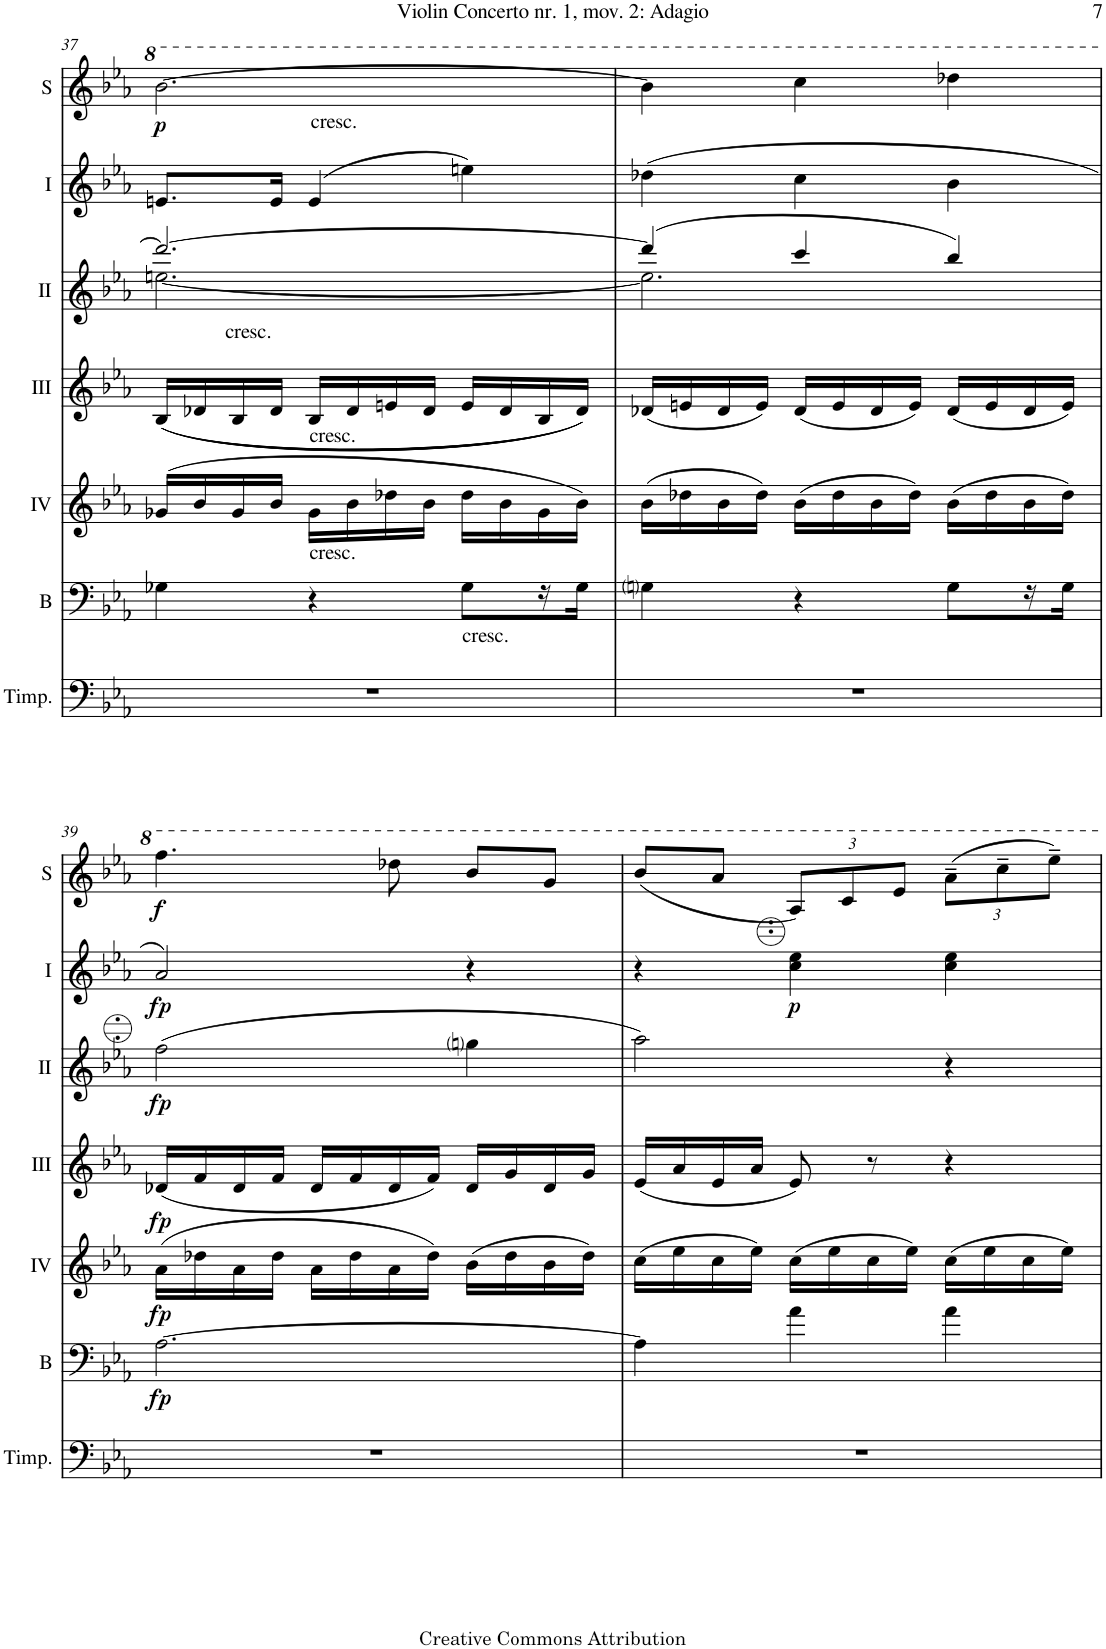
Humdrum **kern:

**kern	**kern	**dynam	**kern	**dynam	**kern	**dynam	**kern	**dynam	**kern	**dynam	**kern	**dynam
*part7	*part6	*part6	*part5	*part5	*part4	*part4	*part3	*part3	*part2	*part2	*part1	*part1
*staff7	*staff6	*staff6	*staff5	*staff5	*staff4	*staff4	*staff3	*staff3	*staff2	*staff2	*staff1	*staff1
*I"Timpani	*I"Bass	*	*I"Acc. 4	*	*I"Acc. 3	*	*I"Acc. 2	*	*I"Acc. 1	*	*I"Solo	*
*I'Timp.	*I'B	*	*	*	*	*	*	*	*	*	*I'S	*
!!LO:PB:g=z
*clefF4	*clefF4	*	*clefG2	*	*clefG2	*	*clefG2	*	*clefG2	*	*clefG2	*
*	*Trd7c12	*	*Trd7c12	*	*	*	*	*	*	*	*	*
*k[b-e-a-]	*k[b-e-a-]	*	*k[b-e-a-]	*	*k[b-e-a-]	*	*k[b-e-a-]	*	*k[b-e-a-]	*	*k[b-e-a-]	*
*M3/4	*M3/4	*	*M3/4	*	*M3/4	*	*M3/4	*	*M3/4	*	*M3/4	*
=37	=37	=37	=37	=37	=37	=37	=37	=37	=37	=37	=37	=37
*	*	*	*	*	*	*	*^	*	*	*	*	*
!	!	!	!	!	!	!	!LO:TX:b:t=cresc.	!	!	!	!	!	!
!	!	!	!	!	!	!	!	!	!	!	!	!	!LO:DY:b
2.r	4G-X\	.	(16g-X/LL	.	((16B-/LL	.	2.dd-/_	[2.en\	.	8.en/L	.	[2.bb-\	p
.	.	.	16b-/	.	16d-X/	.	.	.	.	.	.	.	.
.	.	.	16g-/	.	16B-/	.	.	.	.	.	.	.	.
.	.	.	16b-/JJ	.	16d-/JJ	.	.	.	.	16e/Jk	.	.	.
!	!	!	!	!	!	!	!	!	!	!LO:TX:a:t=cresc.	!	!	!
!	!	!	!	!	!LO:TX:b:t=cresc.	!	!	!	!	!	!	!	!
!	!	!	!LO:TX:b:t=cresc.	!	!	!	!	!	!	!	!	!	!
.	4r	.	16g-\LL	.	16B-/LL	.	.	.	.	(4e/	.	.	.
.	.	.	16b-\	.	16d-/	.	.	.	.	.	.	.	.
.	.	.	16dd-X\	.	16en/	.	.	.	.	.	.	.	.
.	.	.	16b-\JJ	.	16d-/JJ	.	.	.	.	.	.	.	.
!	!LO:TX:b:t=cresc.	!	!	!	!	!	!	!	!	!	!	!	!
.	8G-\L	.	16dd-\LL	.	16e/LL	.	.	.	.	4een\)	.	.	.
.	.	.	16b-\	.	16d-/	.	.	.	.	.	.	.	.
.	16r	.	16g-\	.	16B-/	.	.	.	.	.	.	.	.
.	16G-\JJ	.	16b-\JJ)	.	16d-/JJ))	.	.	.	.	.	.	.	.
=38	=38	=38	=38	=38	=38	=38	=38	=38	=38	=38	=38	=38	=38
2.r	4Gni\	.	(16b-\LL	.	(16d-X/LL	.	(4dd-/]	2.e\]	.	(4dd-X\	.	4bb-\]	.
.	.	.	16dd-X\	.	16en/	.	.	.	.	.	.	.	.
.	.	.	16b-\	.	16d-/	.	.	.	.	.	.	.	.
.	.	.	16dd-\JJ)	.	16e/JJ)	.	.	.	.	.	.	.	.
.	4r	.	(16b-\LL	.	(16d-/LL	.	4cc/	.	.	4cc\	.	4ccc\	.
.	.	.	16dd-\	.	16e/	.	.	.	.	.	.	.	.
.	.	.	16b-\	.	16d-/	.	.	.	.	.	.	.	.
.	.	.	16dd-\JJ)	.	16e/JJ)	.	.	.	.	.	.	.	.
.	8G\L	.	(16b-\LL	.	(16d-/LL	.	4b-/)	.	.	4b-\	.	4ddd-X\	.
.	.	.	16dd-\	.	16e/	.	.	.	.	.	.	.	.
.	16r	.	16b-\	.	16d-/	.	.	.	.	.	.	.	.
.	16G\JJ	.	16dd-\JJ)	.	16e/JJ)	.	.	.	.	.	.	.	.
!!LO:LB:g=z
=39	=39	=39	=39	=39	=39	=39	=39	=39	=39	=39	=39	=39	=39
!	!	!LO:DY:b	!	!LO:DY:b	!	!LO:DY:b	!	!	!LO:DY:b	!	!LO:DY:b	!	!LO:DY:b
2.r	[2.A-\	fp	(16a-\LL	fp	(16d-X/LL	fp	(2f\	2ryy	fp	2a-/)	fp	4.fff\	f
.	.	.	16dd-X\	.	16f/	.	.	.	.	.	.	.	.
.	.	.	16a-\	.	16d-/	.	.	.	.	.	.	.	.
.	.	.	16dd-\JJ	.	16f/JJ	.	.	.	.	.	.	.	.
.	.	.	16a-\LL	.	16d-/LL	.	.	.	.	.	.	.	.
.	.	.	16dd-\	.	16f/	.	.	.	.	.	.	.	.
.	.	.	16a-\	.	16d-/	.	.	.	.	.	.	8ddd-X\	.
.	.	.	16dd-\JJ)	.	16f/JJ)	.	.	.	.	.	.	.	.
.	.	.	(16b-\LL	.	16d-/LL	.	4gni\	4ryy	.	4r	.	8bb-/L	.
.	.	.	16dd-\	.	16g/	.	.	.	.	.	.	.	.
.	.	.	16b-\	.	16d-/	.	.	.	.	.	.	8gg/J	.
.	.	.	16dd-\JJ)	.	16g/JJ	.	.	.	.	.	.	.	.
*	*	*	*	*	*	*	*v	*v	*	*	*	*	*
=40	=40	=40	=40	=40	=40	=40	=40	=40	=40	=40	=40	=40
2.r	4A-\]	.	(16cc\LL	.	(16e-/LL	.	2a-\)	.	4r	.	(8bb-/L	.
.	.	.	16ee-\	.	16a-/	.	.	.	.	.	.	.
.	.	.	16cc\	.	16e-/	.	.	.	.	.	8aa-/J	.
.	.	.	16ee-\JJ)	.	16a-/JJ	.	.	.	.	.	.	.
*	*	*	*	*	*	*	*	*	*	*	*Xbrackettup	*
!	!	!	!	!	!	!	!	!	!	!LO:DY:b	!	!
.	4a-\	.	(16cc\LL	.	8e-/)	.	.	.	4cc\ 4ee-\	p	12a-/L)	.
.	.	.	16ee-\	.	.	.	.	.	.	.	.	.
.	.	.	.	.	.	.	.	.	.	.	12cc/	.
.	.	.	16cc\	.	8r	.	.	.	.	.	.	.
.	.	.	.	.	.	.	.	.	.	.	12ee-/J	.
.	.	.	16ee-\JJ)	.	.	.	.	.	.	.	.	.
.	4a-\	.	(16cc\LL	.	4r	.	4r	.	4cc\ 4ee-\	.	(12aa-~\L	.
.	.	.	16ee-\	.	.	.	.	.	.	.	.	.
.	.	.	.	.	.	.	.	.	.	.	12ccc~\	.
.	.	.	16cc\	.	.	.	.	.	.	.	.	.
.	.	.	.	.	.	.	.	.	.	.	12eee-~\J)	.
.	.	.	16ee-\JJ)	.	.	.	.	.	.	.	.	.
=	=	=	=	=	=	=	=	=	=	=	=	=
*-	*-	*-	*-	*-	*-	*-	*-	*-	*-	*-	*-	*-
